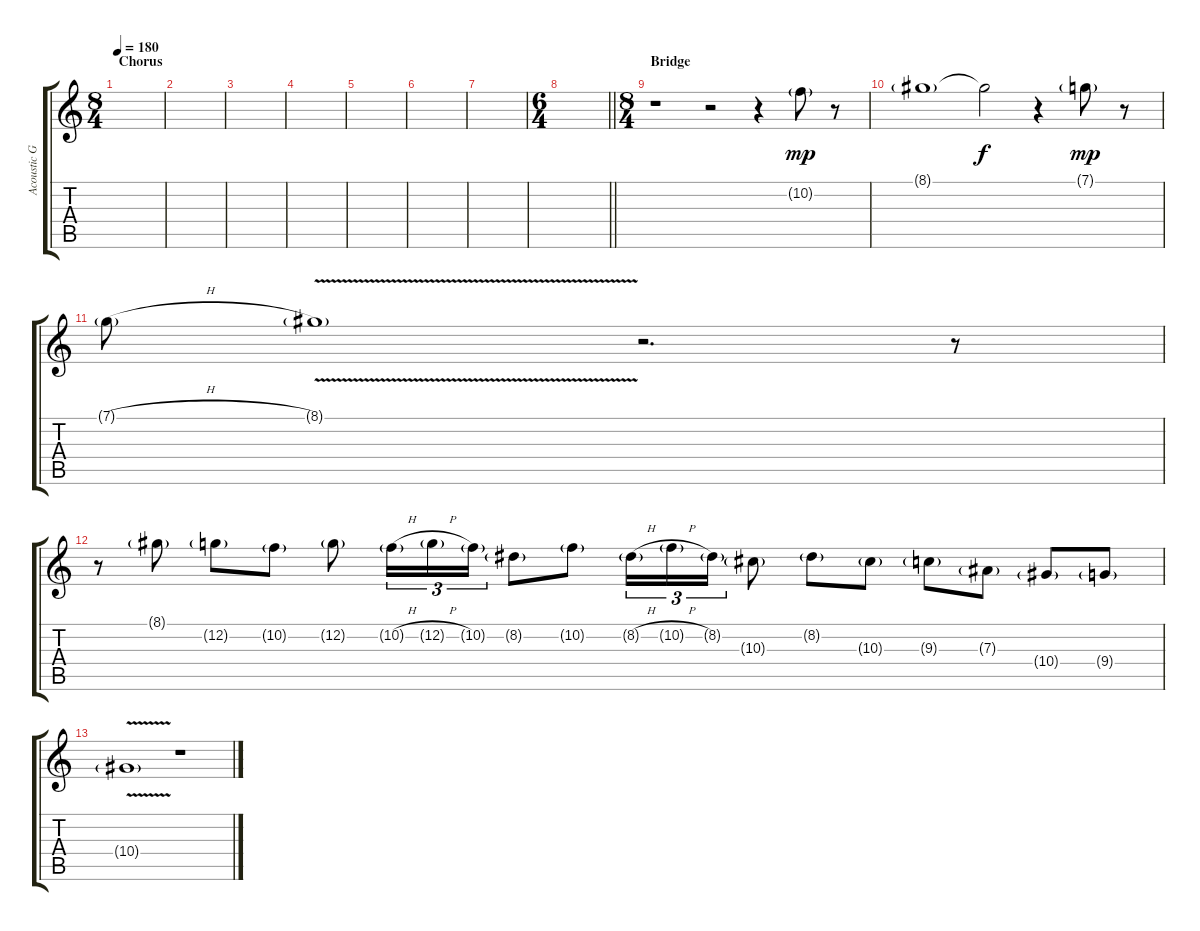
\track ("Acoustic Guitar" "Acoustic G") {instrument acousticguitarnylon}
\staff {score tabs}
\tuning (C4 G3 Eb3 Bb2 F2 C2) {hide}
\ts (8 4)
\section ("" "Chorus")
\tempo 180
\clef g2
\ks c
|
|
|
|
|
|
|
\ts (6 4)
\barLineRight lightlight
|
\ts (8 4)
\section ("" "Bridge")
r.1{volume 7 balance 16} r.2 r.4 10.2{g}.8{dy mp} r.8 |
8.1{g}.1 8.1{t}.2{dy f} r.4 7.1{g}.8{dy mp} r.8 |
7.1{h g}.8 8.1{v g}.1 r.2{d} r.8 |
r.8{volume 10} 8.1{g}.8 12.2{g}.8 10.2{g}.8 12.2{g}.8 10.2{h g}.16{tu (3 2)} 12.2{h g}.16{tu (3 2)} 10.2{g}.16{tu (3 2)} 8.2{g}.8 10.2{g}.8 8.2{h g}.16{tu (3 2)} 10.2{h g}.16{tu (3 2)} 8.2{g}.16{tu (3 2)} 10.3{g}.8 8.2{g}.8 10.3{g}.8 9.3{g}.8 7.3{g}.8 10.4{g}.8 9.4{g}.8 |
10.4{v g}.1 r.1
